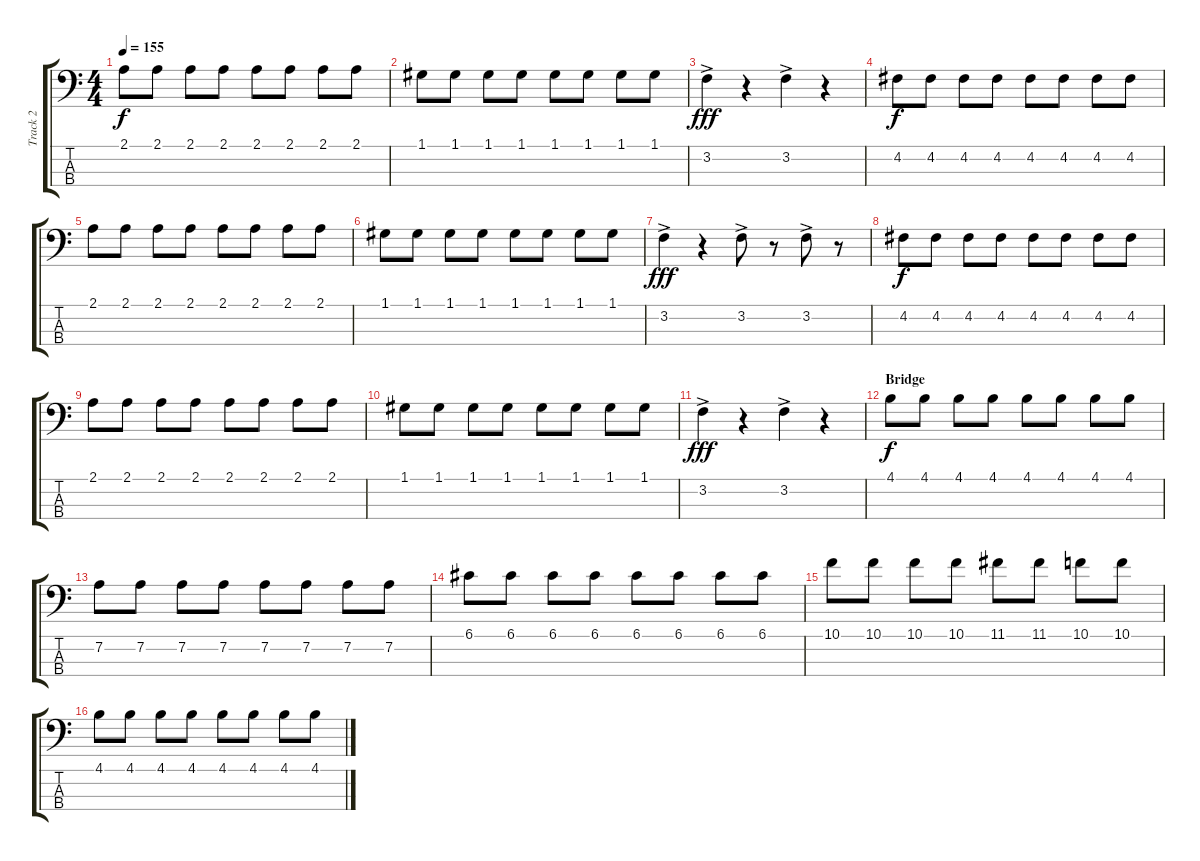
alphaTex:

\track ("Track 2" "Track 2") {instrument electricbassfinger}
\staff {score tabs}
\tuning (G2 D2 A1 E1) {hide}
\ts (4 4)
\tempo 155
\clef f4
\ks c
2.1.8{dy f} 2.1.8 2.1.8 2.1.8 2.1.8 2.1.8 2.1.8 2.1.8 |
1.1.8 1.1.8 1.1.8 1.1.8 1.1.8 1.1.8 1.1.8 1.1.8 |
3.2{ac}.4{dy fff} r.4 3.2{ac}.4 r.4 |
4.2.8{dy f} 4.2.8 4.2.8 4.2.8 4.2.8 4.2.8 4.2.8 4.2.8 |
2.1.8 2.1.8 2.1.8 2.1.8 2.1.8 2.1.8 2.1.8 2.1.8 |
1.1.8 1.1.8 1.1.8 1.1.8 1.1.8 1.1.8 1.1.8 1.1.8 |
3.2{ac}.4{dy fff} r.4 3.2{ac}.8 r.8 3.2{ac}.8 r.8 |
4.2.8{dy f} 4.2.8 4.2.8 4.2.8 4.2.8 4.2.8 4.2.8 4.2.8 |
2.1.8 2.1.8 2.1.8 2.1.8 2.1.8 2.1.8 2.1.8 2.1.8 |
1.1.8 1.1.8 1.1.8 1.1.8 1.1.8 1.1.8 1.1.8 1.1.8 |
3.2{ac}.4{dy fff} r.4 3.2{ac}.4 r.4 |
\section ("" "Bridge")
4.1.8{dy f} 4.1.8 4.1.8 4.1.8 4.1.8 4.1.8 4.1.8 4.1.8 |
7.2.8 7.2.8 7.2.8 7.2.8 7.2.8 7.2.8 7.2.8 7.2.8 |
6.1.8 6.1.8 6.1.8 6.1.8 6.1.8 6.1.8 6.1.8 6.1.8 |
10.1.8 10.1.8 10.1.8 10.1.8 11.1.8 11.1.8 10.1.8 10.1.8 |
4.1.8 4.1.8 4.1.8 4.1.8 4.1.8 4.1.8 4.1.8 4.1.8
